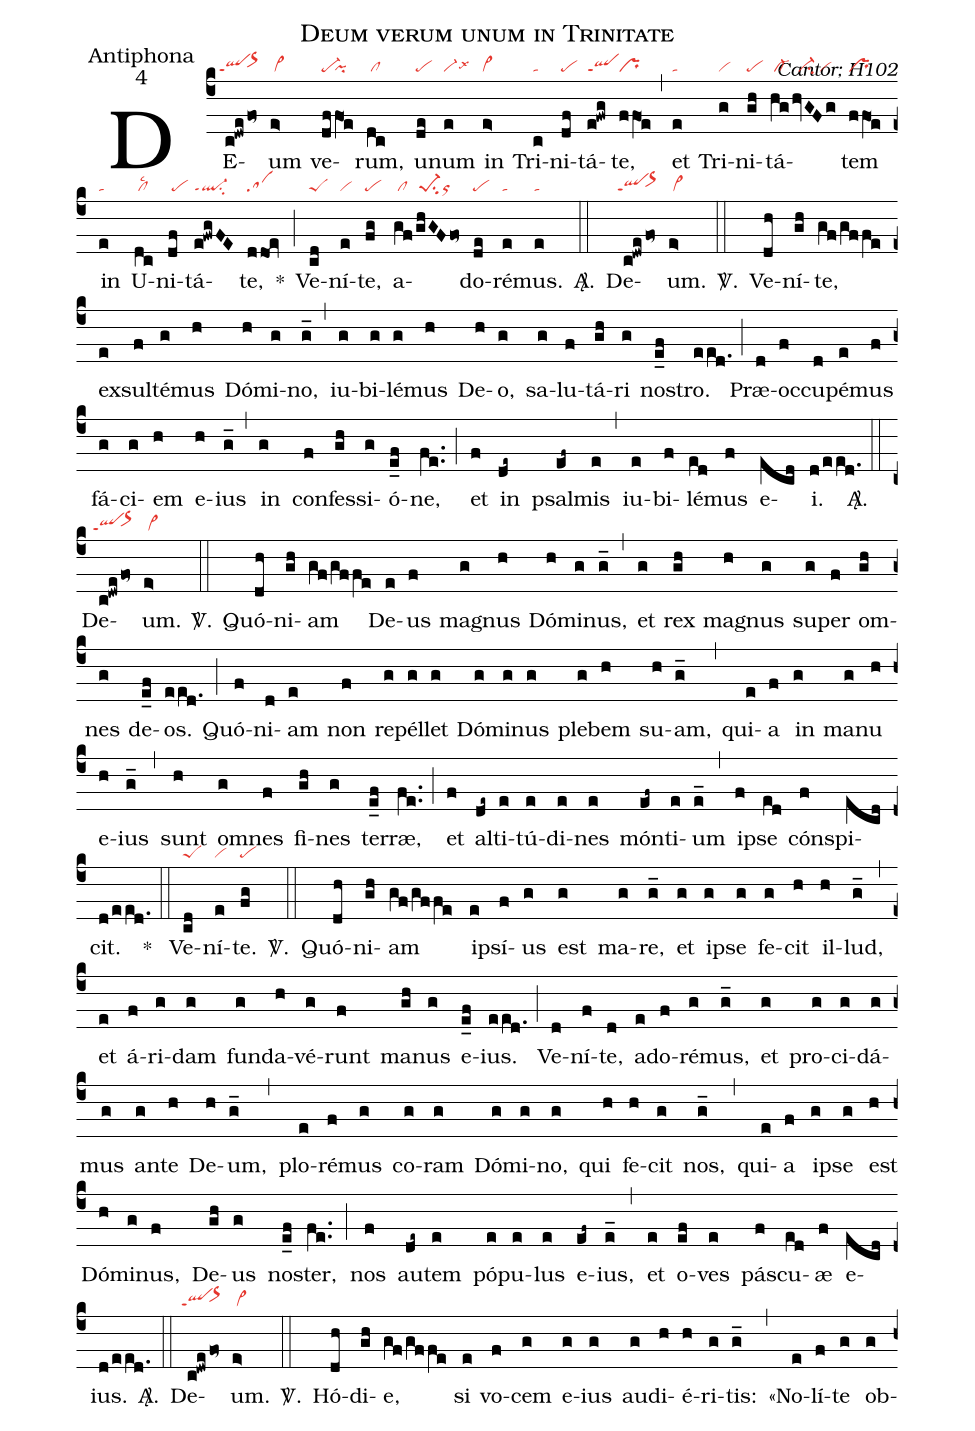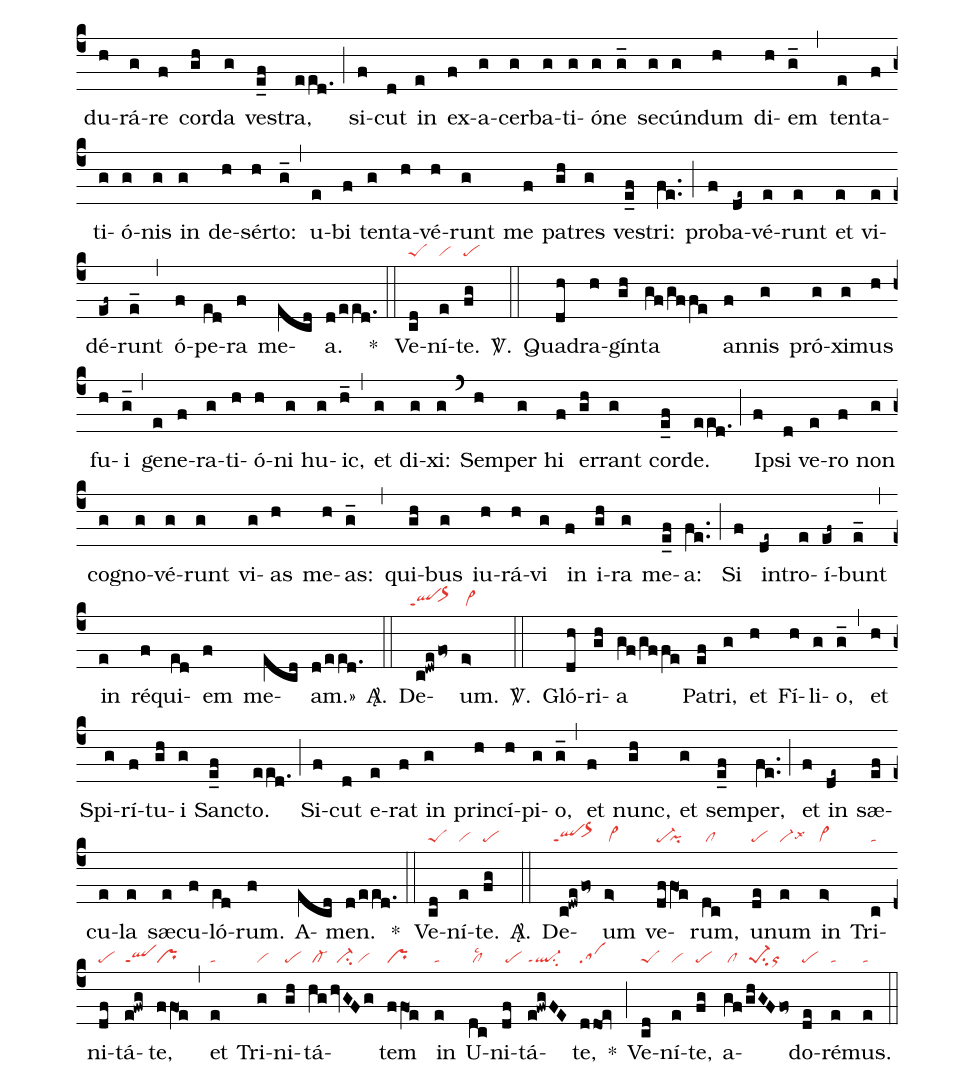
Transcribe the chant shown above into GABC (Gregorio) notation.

name:Deum verum unum in Trinitate;
office-part:Antiphona;
mode:4;
commentary:Cantor; H102;
nabc-lines:1;
%%
(c4)
DE(c!dwefo~|``qlppt1``or>hh)um(e>|/vi>) ve(df|pe-|/fO1e|pi)rum,(dc|/cl)
u(de|pe)num(e|vi-lsx6) in(e>|vi>) Tri(c|ta)ni(df|pe)tá(e!fwg|qlppt1)te,(ffO1e|pr) (,)
et(e|ta) Tri(g|vi)ni(gh|pe)tá(hg|/cl-|/hvGFg|//ci-/vi)tem(ffO1e|pr)
in(e|ta) U(dc|/cllsc2)ni(df|/pe)tá(e!fwgFE|ql-ppt1su2)te,(ddoe|sa) *(;)

Ve(cd|peS)ní(e|vi)te,(fg|pe) a(gf|/cl|/ghGFfo~|/pe-1su2or)do(de|pe)ré(e|ta)mus.(e|ta) <sp>A/</sp>.(::)

De(c!dwefo~|``qlppt1``or>hh)um.(e>|/vi>) <sp>V/</sp>.(::)

Ve(dh)ní(gh)te,(gf/gf/fe) ex(e)sul(f)té(g)mus(h) Dó(h)mi(g)no,(g_) (,)
iu(g)bi(g)lé(g)mus(h) De(h)o,(g) sa(g)lu(f)tá(gh)ri(g) no(e_f)stro.(eed.) (;)
Præ(d)oc(f)cu(d)pé(e)mus(f) fá(g)ci(g)em(h) e(h)ius(g_) (,)
in(g) con(f)fes(gh)si(g)ó(e_f)ne,(fe..) (;)
et(f) in(de~) psal(ef~)mis(e) (,)
iu(e)bi(f)lé(ed)mus(f) e(ecd)i.(d/eed.) <sp>A/</sp>.(::)

De(c!dwefo~|``qlppt1``or>hh)um.(e>|/vi>) <sp>V/</sp>.(::)

Quó(dh)ni(gh)am(gf/gf/fe) De(e)us(f) ma(g)gnus(h) Dó(h)mi(g)nus,(g_) (,)
et(g) rex(gh) ma(h)gnus(g) su(g)per(f) om(gh)nes(g) de(e_f)os.(eed.) (;)
Quó(f)ni(d)am(e) non(f) re(g)pél(g)let(g) Dó(g)mi(g)nus(g) ple(g)bem(h) su(h)am,(g_) (,)
qui(e)a(f) in(g) ma(g)nu(h) e(h)ius(g_) (,)
sunt(h) om(g)nes(f) fi(gh)nes(g) ter(e_f)ræ,(fe..) (;)
et(f) al(de~)ti(e)tú(e)di(e)nes(e) món(ef~)ti(e)um(e_) (,)
i(f)pse(ed) cón(f)spi(ecd)cit.(d/eed.) *(::)

Ve(cd|peS)ní(e|vi)te.(fg|pe) <sp>V/</sp>.(::)

Quó(dh)ni(gh)am(gf/gf/fe) i(e)psí(f)us(g) est(g) ma(g)re,(g_) et(g) i(g)pse(g) fe(g)cit(h) il(h)lud,(g_) (,)
et(e) á(f)ri(g)dam(g) fun(g)da(h)vé(g)runt(f) ma(gh)nus(g) e(e_f)ius.(eed.) (;)
Ve(d)ní(f)te,(d) ad(e)o(f)ré(g)mus,(g_) et(g) pro(g)ci(g)dá(g)mus(g) an(g)te(h) De(h)um,(g_) (,)
plo(e)ré(f)mus(g) co(g)ram(g) Dó(g)mi(g)no,(g) qui(h) fe(h)cit(g) nos,(g_) (,)
qui(e)a(f) i(g)pse(g) est(h) Dó(h)mi(g)nus,(f) De(gh)us(g) no(e_f)ster,(fe..) (;)
nos(f) au(de~)tem(e) pó(e)pu(e)lus(e) e(ef~)ius,(e_) (,)
et(e) o(ef)ves(e) pá(f)scu(ed)æ(f) e(ecd)ius.(d/eed.) <sp>A/</sp>.(::)

De(c!dwefo~|``qlppt1``or>hh)um.(e>|/vi>) <sp>V/</sp>.(::)

Hó(dh)di(gh)e,(gf/gf/fe) si(e) vo(f)cem(g) e(g)ius(g) au(g)di(h)é(h)ri(g)tis:(g_) (,)
«No(e)lí(f)te(g) ob(g)du(h)rá(g)re(f) cor(gh)da(g) ve(e_f)stra,(eed.) (;)
si(f)cut(d) in(e) ex(f)a(g)cer(g)ba(g)ti(g)ó(g)ne(g_) se(g)cún(g)dum(h) di(h)em(g_) (,)
ten(e)ta(f)ti(g)ó(g)nis(g) in(g) de(h)sér(h)to:(g_) (,)
u(e)bi(f) ten(g)ta(h)vé(h)runt(g) me(f) pa(gh)tres(g) ve(e_f)stri:(fe..) (;)
pro(f)ba(de~)vé(e)runt(e) et(e) vi(e)dé(ef~)runt(e_) (,)
ó(f)pe(ed)ra(f) me(ecd)a.(d/eed.) *(::)

Ve(cd|peS)ní(e|vi)te.(fg|pe) <sp>V/</sp>.(::)

Qua(dh)dra(h)gín(gh)ta(gf/gf/fe) an(f)nis(g) pró(g)xi(g)mus(h) fu(h)i(g_) (,)
ge(e)ne(f)ra(g)ti(h)ó(h)ni(g) hu(g)ic,(h_) (,)
et(g) di(g)xi:(g) (`) Sem(h)per(g) hi(f) er(gh)rant(g) cor(e_f)de.(eed.) (;)
I(f)psi(d) ve(e)ro(f) non(g) co(g)gno(g)vé(g)runt(g) vi(g)as(h) me(h)as:(g_) (,)
qui(gh)bus(g) iu(h)rá(h)vi(g) in(f) i(gh)ra(g) me(e_f)a:(fe..) (;)
Si(f) in(de~)tro(e)í(ef~)bunt(e_) (,)
in(e) ré(f)qui(ed)em(f) me(ecd)am.»(d/eed.) <sp>A/</sp>.(::)

De(c!dwefo~|``qlppt1``or>hh)um.(e>|/vi>) <sp>V/</sp>.(::)

Gló(dh)ri(gh)a(gf/gf/fe) Pa(ef)tri,(g) et(h) Fí(h)li(g)o,(g_) (,)
et(h) Spi(g)rí(f)tu(gh)i(g) San(e_f)cto.(eed.) (;)
Si(f)cut(d) e(e)rat(f) in(g) prin(h)cí(h)pi(g)o,(g_) (,)
et(f) nunc,(gh) et(g) sem(e_f)per,(fe..) (;)
et(f) in(de~) s{<sp>ae</sp>}(ef)cu(e)la(e) sæ(e)cu(f)ló(ed)rum.(f) A(ecd)men.(d/eed.) *(::)

Ve(cd|peS)ní(e|vi)te.(fg|pe) <sp>A/</sp>.(::)

De(c!dwefo~|``qlppt1``or>hh)um(e>|/vi>) ve(df|pe-|/fO1e|pi)rum,(dc|/cl)
u(de|pe)num(e|vi-lsx6) in(e>|vi>) Tri(c|ta)ni(df|pe)tá(e!fwg|qlppt1)te,(ffO1e|pr) (,)
et(e|ta) Tri(g|vi)ni(gh|pe)tá(hg|/cl-|/hvGFg|//ci-/vi)tem(ffO1e|pr)
in(e|ta) U(dc|/cllsc2)ni(df|/pe)tá(e!fwgFE|ql-ppt1su2)te,(ddoe|sa) *(;)

Ve(cd|peS)ní(e|vi)te,(fg|pe) a(gf|/cl|/ghGFfo~|/pe-1su2or)do(de|pe)ré(e|ta)mus.(e|ta) (::)
